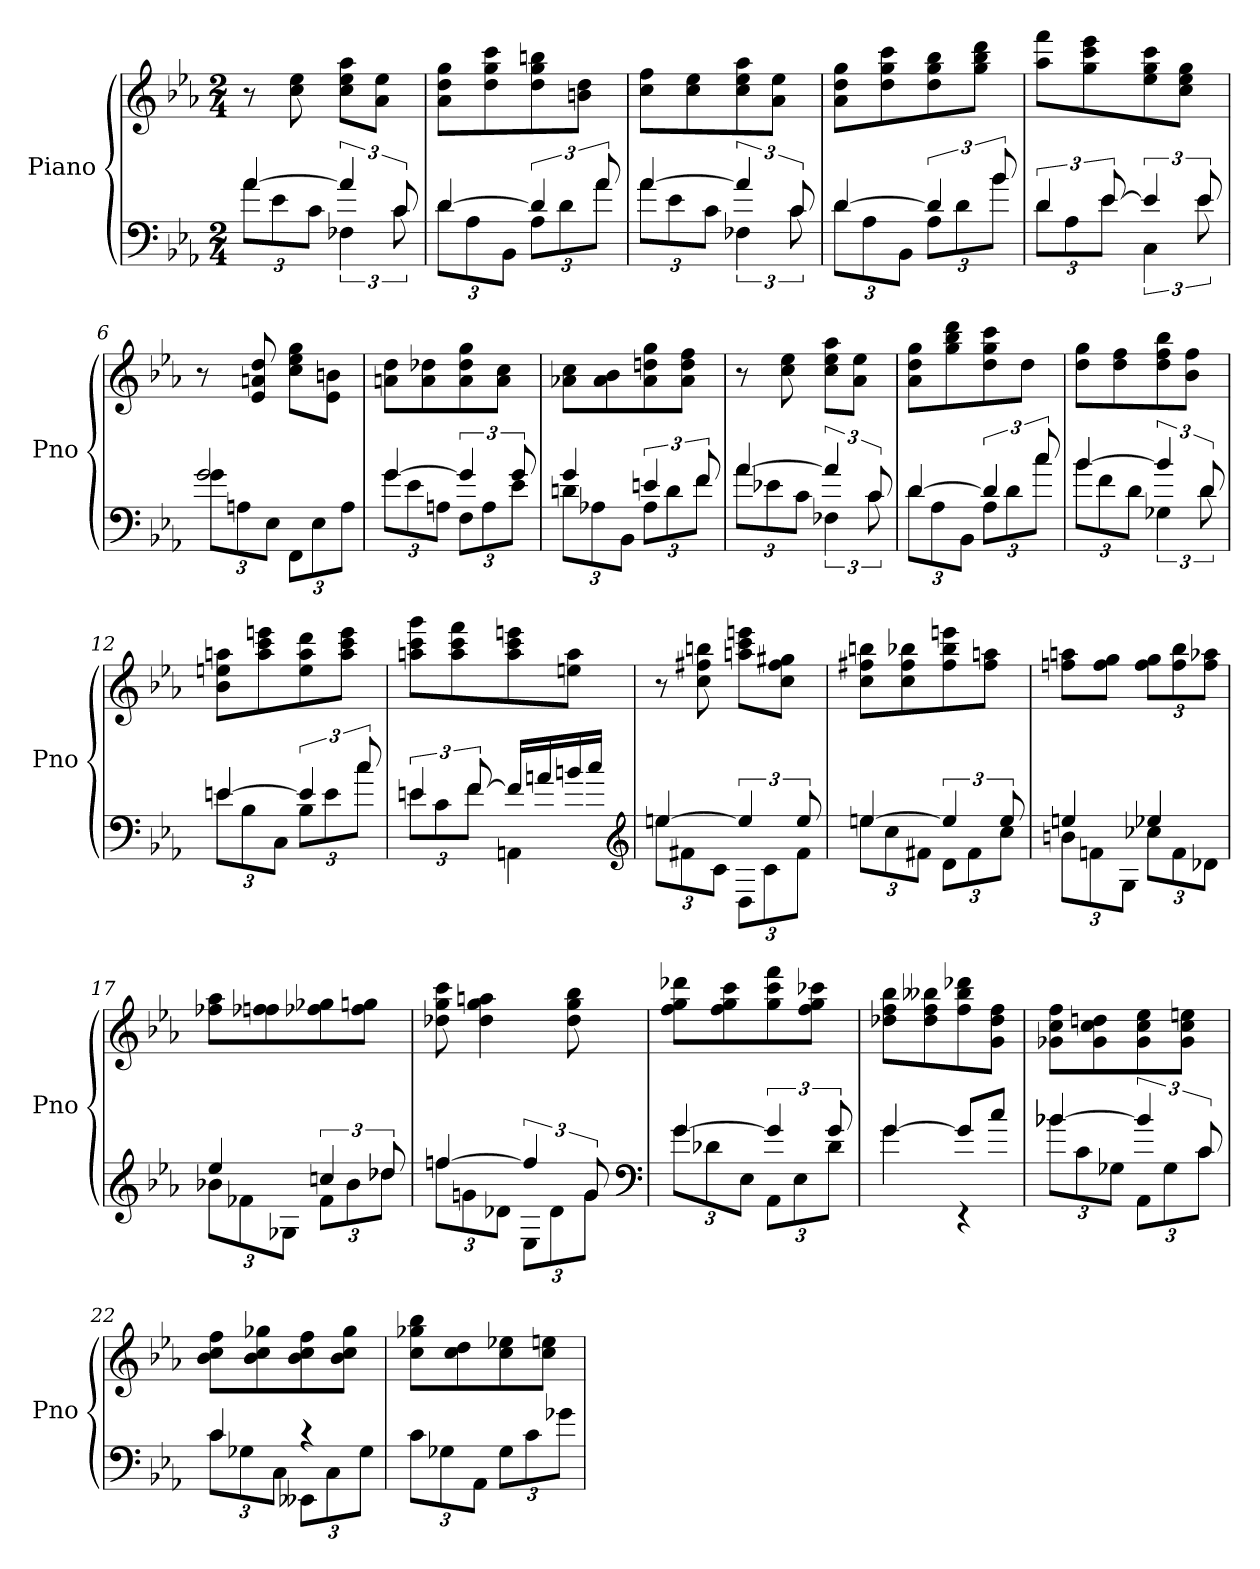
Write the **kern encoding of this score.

**kern	**kern
*part1	*part1
*staff2	*staff1
*I"Piano	*
*I'Pno	*
*clefF4	*clefG2
*k[b-e-a-]	*k[b-e-a-]
*E-:	*E-:
*M2/4	*M2/4
=1	=1
*^	*
[4a-	12a-L	8r
.	12e-	.
.	.	8cc 8ee-
.	12cJ	.
6a-]	6F-X	8cc 8ee- 8aa-L
.	.	8a- 8ee-J
12c	12c	.
=2	=2	=2
[4d	12dL	8a- 8dd 8ggL
.	12A-	.
.	.	8dd 8gg 8ccc
.	12BB-J	.
6d]	12A-L	8dd 8gg 8bbn
.	12d	.
.	.	8bn 8ddJ
12a-	12a-J	.
=3	=3	=3
[4a-	12a-L	8cc 8ffL
.	12e-	.
.	.	8cc 8ee-
.	12cJ	.
6a-]	6F-X	8cc 8ee- 8aa-
.	.	8a- 8ee-J
12c	12c	.
=4	=4	=4
[4d	12dL	8a- 8dd 8ggL
.	12A-	.
.	.	8dd 8gg 8ccc
.	12BB-J	.
6d]	12A-L	8dd 8gg 8bb-
.	12d	.
.	.	8gg 8bb- 8dddJ
12b-	12b-J	.
=5	=5	=5
6d	12dL	8aa- 8fffL
.	12A-	.
.	.	8gg 8ccc 8eee-
[12e-	12e-J	.
6e-]	6C	8ee- 8gg 8ccc
.	.	8cc 8ee- 8ggJ
12e-	12e-	.
=6	=6	=6
2g	12gL	8r
.	12An	.
.	.	8e- 8an 8dd
.	12E-J	.
.	12FFL	8cc 8ee- 8ggL
.	12E-	.
.	.	8e- 8bnJ
.	12AJ	.
=7	=7	=7
[4g	12gL	8an 8ddL
.	12e-	.
.	.	8a 8dd-X
.	12AnJ	.
6g]	12FL	8a 8dd- 8gg
.	12A	.
.	.	8a 8ccJ
12g	12e-J	.
=8	=8	=8
4g	12dnL	8a-X 8ccL
.	12A-X	.
.	.	8a- 8b-
.	12BB-J	.
6en	12A-L	8a- 8ddn 8gg
.	12d	.
.	.	8a- 8dd 8ffJ
12f	12fJ	.
=9	=9	=9
[4a-	12a-L	8r
.	12e-X	.
.	.	8cc 8ee-
.	12cJ	.
6a-]	6F-X	8cc 8ee- 8aa-L
.	.	8a- 8ee-J
12c	12c	.
=10	=10	=10
[4d	12dL	8a- 8dd 8ggL
.	12A-	.
.	.	8gg 8bb- 8ddd
.	12BB-J	.
6d]	12A-L	8dd 8gg 8ccc
.	12d	.
.	.	8ddJ
12cc	12ccJ	.
=11	=11	=11
[4b-	12b-L	8dd 8ggL
.	12f	.
.	.	8dd 8ff
.	12dJ	.
6b-]	6G-X	8dd 8ff 8bb-
.	.	8b- 8ffJ
12d	12d	.
=12	=12	=12
[4en	12eL	8b- 8een 8aanL
.	12B-	.
.	.	8aa 8ccc 8eeen
.	12CJ	.
6e]	12B-L	8ee 8aa 8ddd
.	12e	.
.	.	8aa 8ccc 8eeeJ
12cc	12ccJ	.
=13	=13	=13
6en	12eL	8aan 8ccc 8gggL
.	12c	.
.	.	8aa 8ccc 8fff
[12f	12fJ	.
16fLL]	4AAn	8aa 8ccc 8eeen
16an	.	.
16bn	.	8een 8aaJ
16ccJJ	.	.
*clefG2	*	*
=14	=14	=14
[4een	12eeL	8r
.	12f#X	.
.	.	8cc 8ff#X 8bbn
.	12cJ	.
6ee]	12DL	8aan 8ccc 8eeenL
.	12c	.
.	.	8cc 8ff# 8gg#XJ
12ee	12f#J	.
=15	=15	=15
[4een	12eeL	8cc 8ff#X 8bbnL
.	12cc	.
.	.	8cc 8ff# 8bb-X
.	12f#XJ	.
6ee]	12dL	8ff# 8bb- 8eeen
.	12f#	.
.	.	8ff# 8aanJ
12ee	12ccJ	.
=16	=16	=16
4een	12bnL	8ffn 8aanL
.	12fn	.
.	.	8ff 8ggJ
.	12GJ	.
4ee-X	12cc-XL	12ff 12ggL
.	12f	12ff 12bb-
.	12d-XJ	12ff 12aa-XJ
=17	=17	=17
4ee-	12b-XL	8ff-X 8aa-L
.	12f-X	.
.	.	8ff-X 8ffn
.	12G-XJ	.
6ccn	12f-L	8ff-X 8gg-X
.	12b-	.
.	.	8ff- 8ggnJ
12dd-X	12dd-XJ	.
=18	=18	=18
[4ffn	12ffL	8dd-X 8gg 8ccc
.	12gn	.
.	.	4dd- 4gg 4aan
.	12d-XJ	.
6ff]	12E-L	.
.	12d-	.
.	.	8dd- 8gg 8bb-
12g	12gJ	.
*clefF4	*	*
=19	=19	=19
[4g	12gL	8ff 8gg 8ddd-XL
.	12d-X	.
.	.	8ff 8gg 8ccc
.	12E-J	.
6g]	12AA-L	8gg 8ccc 8fff
.	12E-	.
.	.	8ff 8gg 8ccc-XJ
12g	12d-J	.
=20	=20	=20
[4g	4g	8dd-X 8ff 8bb-L
.	.	8dd- 8ff 8bb--X
8gL]	4rEE	8ff 8bb-- 8ddd-X
8ccJ	.	8g 8dd- 8ffJ
=21	=21	=21
[4b-X	12b-XL	8g-X 8cc 8ffL
.	12c	.
.	.	8g- 8cc 8ddn
.	12G-XJ	.
6b-]	12AA-L	8g- 8cc 8ee-
.	12G-	.
.	.	8g- 8cc 8eenJ
12c	12cJ	.
=22	=22	=22
4c	12cL	8b- 8cc 8ffL
.	12G-X	.
.	.	8b- 8cc 8gg-X
.	12CJ	.
4rc	12EE--XL	8b- 8cc 8ff
.	12C	.
.	.	8b- 8cc 8gg-J
.	12G-J	.
*v	*v	*
=23	=23
12cL	8cc 8gg-X 8bb-L
12G-X	.
.	8cc 8dd
12AA-J	.
12G-L	8cc 8ee-X
12c	.
.	8cc 8eenJ
12g-XJ	.
=	=
*-	*-
